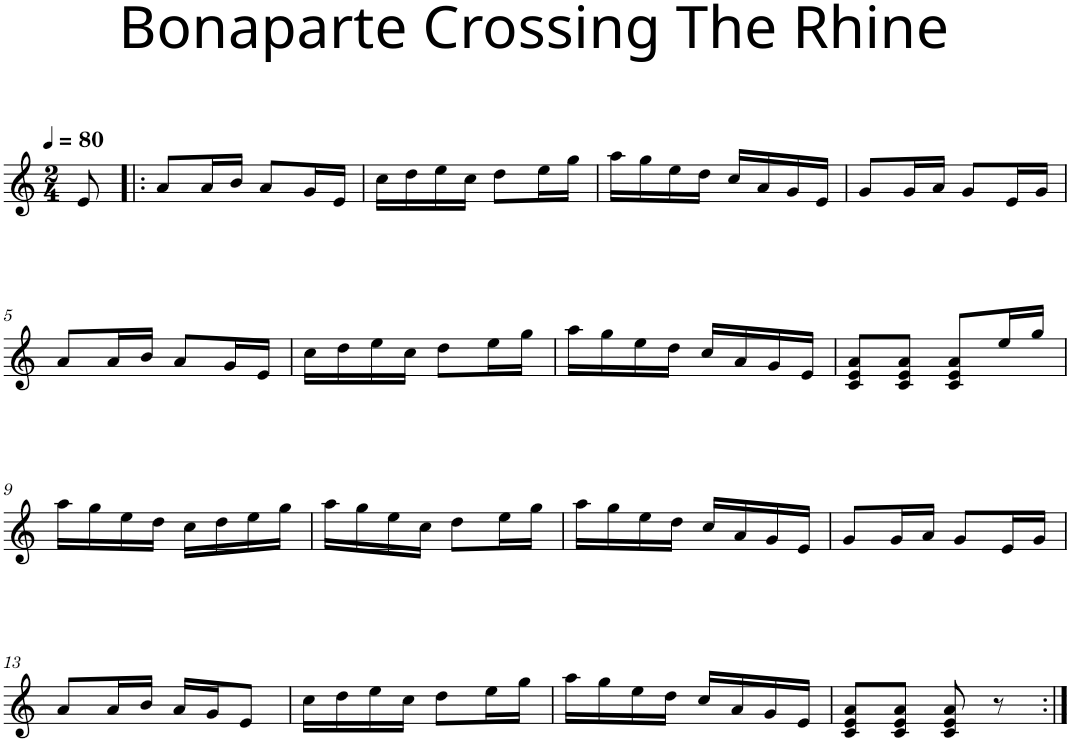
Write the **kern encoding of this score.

**kern
*part1
*staff1
*I"Violin
*I'Vln
*clefG2
*k[]
*M2/4
*MM80
=
8e/
=1!|:
8a/L
16a/L
16b/JJ
8a/L
16g/L
16e/JJ
=2
16cc\LL
16dd\
16ee\
16cc\JJ
8dd\L
16ee\L
16gg\JJ
=3
16aa\LL
16gg\
16ee\
16dd\JJ
16cc/LL
16a/
16g/
16e/JJ
=4
8g/L
16g/L
16a/JJ
8g/L
16e/L
16g/JJ
!!LO:LB:g=z
=5
8a/L
16a/L
16b/JJ
8a/L
16g/L
16e/JJ
=6
16cc\LL
16dd\
16ee\
16cc\JJ
8dd\L
16ee\L
16gg\JJ
=7
16aa\LL
16gg\
16ee\
16dd\JJ
16cc/LL
16a/
16g/
16e/JJ
=8
8c/ 8e/ 8a/L
8c/ 8e/ 8a/J
8c/ 8e/ 8a/L
16ee/L
16gg/JJ
!!LO:LB:g=z
=9
16aa\LL
16gg\
16ee\
16dd\JJ
16cc\LL
16dd\
16ee\
16gg\JJ
=10
16aa\LL
16gg\
16ee\
16cc\JJ
8dd\L
16ee\L
16gg\JJ
=11
16aa\LL
16gg\
16ee\
16dd\JJ
16cc/LL
16a/
16g/
16e/JJ
=12
8g/L
16g/L
16a/JJ
8g/L
16e/L
16g/JJ
!!LO:LB:g=z
=13
8a/L
16a/L
16b/JJ
16a/LL
16g/J
8e/J
=14
16cc\LL
16dd\
16ee\
16cc\JJ
8dd\L
16ee\L
16gg\JJ
=15
16aa\LL
16gg\
16ee\
16dd\JJ
16cc/LL
16a/
16g/
16e/JJ
=16
8c/ 8e/ 8a/L
8c/ 8e/ 8a/J
8c/ 8e/ 8a/
8r
=:|!
*-
